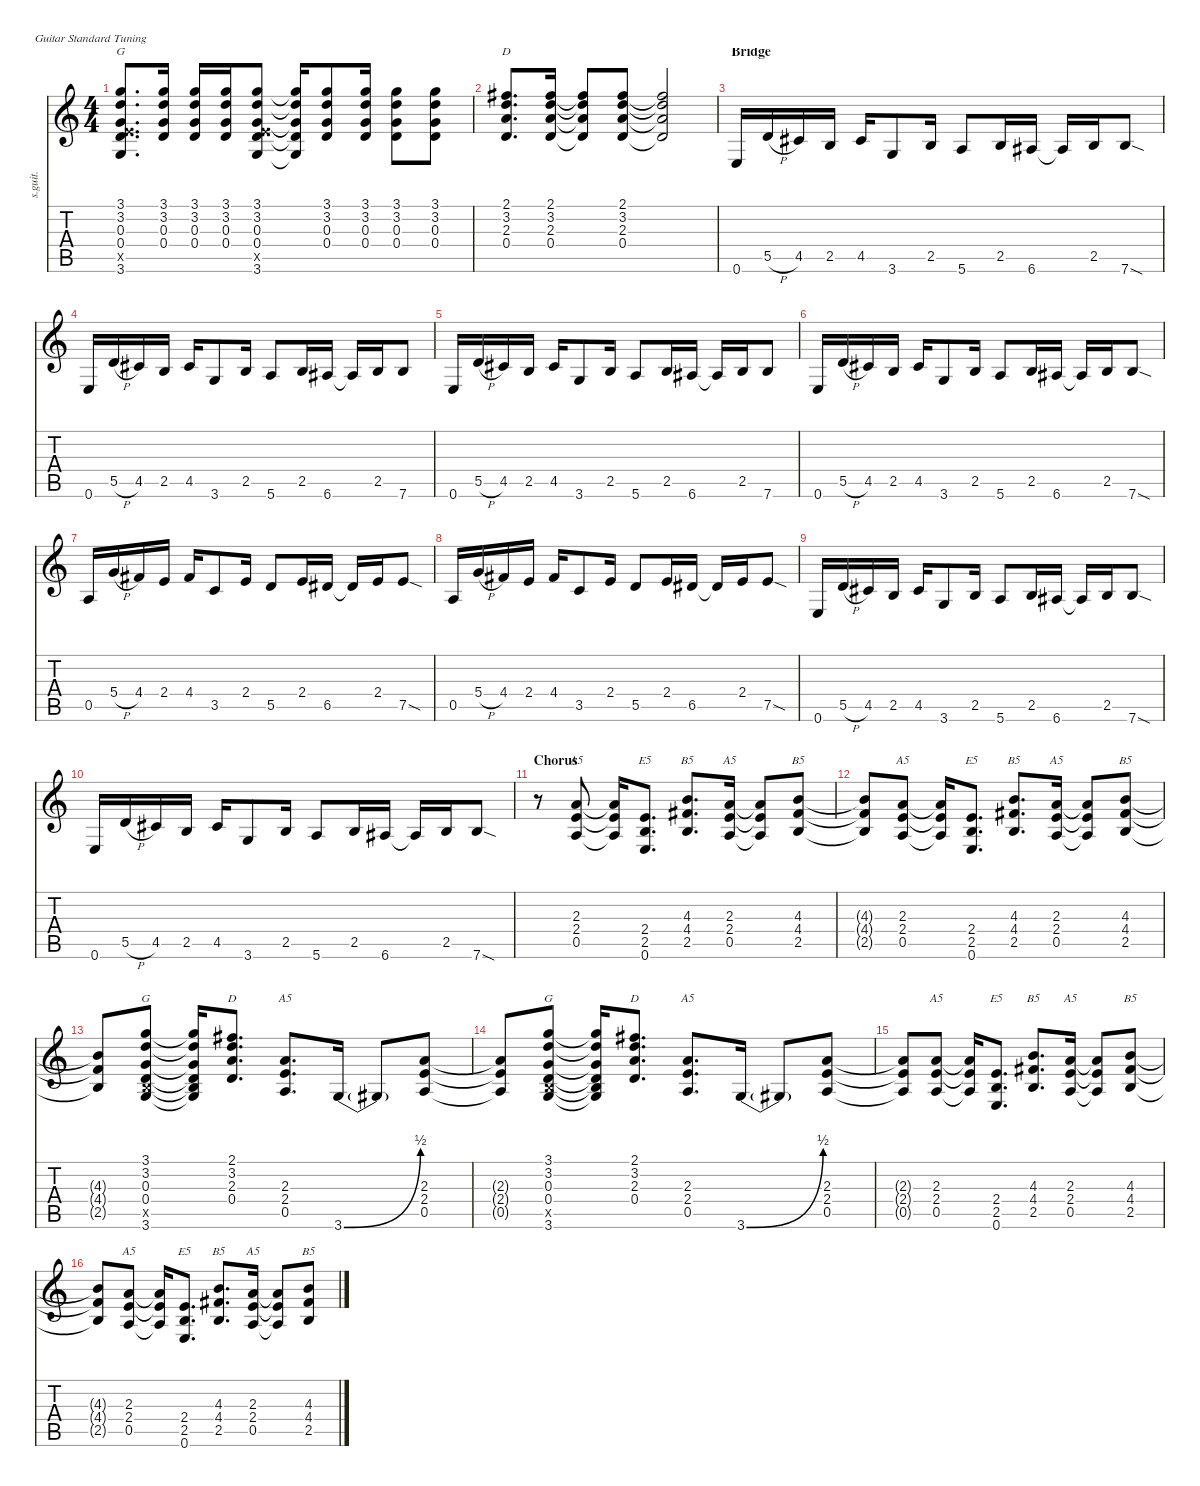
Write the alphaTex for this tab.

\defaultSystemsLayout 4
\hideDynamics
\bracketExtendMode nobrackets
\track ("Angus Young - Lead Guitar" "s.guit.") {instrument overdrivenguitar}
\staff {score tabs}
\tuning (E4 B3 G3 D3 A2 E2)
\chord ("E5" 3 1 2 2 0 x) {showdiagram false}
\chord ("A5" 3 1 2 2 0 x) {showdiagram false}
\chord ("B5" 3 1 2 2 0 x) {showdiagram false}
\chord ("G" 3 1 2 2 0 x) {showdiagram false}
\chord ("D" 3 1 2 2 0 x) {showdiagram false}
\ts (4 4)
\tempo (97 hide)
\clef g2
\ks c
(7.5{x} 3.1 3.2 0.3 0.4 3.6).8{d ch "G" lyrics (0 "") lyrics (1 "") lyrics (2 "") lyrics (3 "") lyrics (4 "") dy f} (3.1 3.2 0.3 0.4).16{lyrics (0 "") lyrics (1 "") lyrics (2 "") lyrics (3 "") lyrics (4 "")} (3.1 3.2 0.3 0.4).16{lyrics (0 "") lyrics (1 "") lyrics (2 "") lyrics (3 "") lyrics (4 "")} (3.1 3.2 0.3 0.4).16{lyrics (0 "") lyrics (1 "") lyrics (2 "") lyrics (3 "") lyrics (4 "")} (7.5{x} 3.1 3.2 0.3 0.4 3.6).8{lyrics (0 "") lyrics (1 "") lyrics (2 "") lyrics (3 "") lyrics (4 "")} (3.1{t} 3.2{t} 0.3{t} 0.4{t} 3.6{t}).16{lyrics (0 "") lyrics (1 "") lyrics (2 "") lyrics (3 "") lyrics (4 "")} (3.1 3.2 0.3 0.4).8{lyrics (0 "") lyrics (1 "") lyrics (2 "") lyrics (3 "") lyrics (4 "")} (3.1 3.2 0.3 0.4).16{lyrics (0 "") lyrics (1 "") lyrics (2 "") lyrics (3 "") lyrics (4 "")} (3.1 3.2 0.3 0.4).8{lyrics (0 "") lyrics (1 "") lyrics (2 "") lyrics (3 "") lyrics (4 "")} (3.1 3.2 0.3 0.4).8{lyrics (0 "") lyrics (1 "") lyrics (2 "") lyrics (3 "") lyrics (4 "")} |
(2.1{acc #} 3.2 2.3 0.4).8{d ch "D" lyrics (0 "") lyrics (1 "") lyrics (2 "") lyrics (3 "") lyrics (4 "")} (2.1{acc #} 3.2 2.3 0.4).16{lyrics (0 "") lyrics (1 "") lyrics (2 "") lyrics (3 "") lyrics (4 "")} (2.1{t acc #} 3.2{t} 2.3{t} 0.4{t}).8{lyrics (0 "") lyrics (1 "") lyrics (2 "") lyrics (3 "") lyrics (4 "")} (2.1{acc #} 3.2 2.3 0.4).8{lyrics (0 "") lyrics (1 "") lyrics (2 "") lyrics (3 "") lyrics (4 "")} (2.1{t acc #} 3.2{t} 2.3{t} 0.4{t}).2{lyrics (0 "") lyrics (1 "") lyrics (2 "") lyrics (3 "") lyrics (4 "")} |
\section ("" "Bridge")
0.6.16{lyrics (0 "") lyrics (1 "") lyrics (2 "") lyrics (3 "") lyrics (4 "")} 5.5{h}.16{lyrics (0 "") lyrics (1 "") lyrics (2 "") lyrics (3 "") lyrics (4 "")} 4.5{acc #}.16{lyrics (0 "") lyrics (1 "") lyrics (2 "") lyrics (3 "") lyrics (4 "")} 2.5.16{lyrics (0 "") lyrics (1 "") lyrics (2 "") lyrics (3 "") lyrics (4 "")} 4.5{acc #}.16{lyrics (0 "") lyrics (1 "") lyrics (2 "") lyrics (3 "") lyrics (4 "")} 3.6.8{lyrics (0 "") lyrics (1 "") lyrics (2 "") lyrics (3 "") lyrics (4 "")} 2.5.16{lyrics (0 "") lyrics (1 "") lyrics (2 "") lyrics (3 "") lyrics (4 "")} 5.6.8{lyrics (0 "") lyrics (1 "") lyrics (2 "") lyrics (3 "") lyrics (4 "")} 2.5.16{lyrics (0 "") lyrics (1 "") lyrics (2 "") lyrics (3 "") lyrics (4 "")} 6.6{acc #}.16{lyrics (0 "") lyrics (1 "") lyrics (2 "") lyrics (3 "") lyrics (4 "")} 6.6{t acc #}.16{lyrics (0 "") lyrics (1 "") lyrics (2 "") lyrics (3 "") lyrics (4 "")} 2.5.16{lyrics (0 "") lyrics (1 "") lyrics (2 "") lyrics (3 "") lyrics (4 "")} 7.6{sod}.8{lyrics (0 "") lyrics (1 "") lyrics (2 "") lyrics (3 "") lyrics (4 "")} |
0.6.16{lyrics (0 "") lyrics (1 "") lyrics (2 "") lyrics (3 "") lyrics (4 "")} 5.5{h}.16{lyrics (0 "") lyrics (1 "") lyrics (2 "") lyrics (3 "") lyrics (4 "")} 4.5{acc #}.16{lyrics (0 "") lyrics (1 "") lyrics (2 "") lyrics (3 "") lyrics (4 "")} 2.5.16{lyrics (0 "") lyrics (1 "") lyrics (2 "") lyrics (3 "") lyrics (4 "")} 4.5{acc #}.16{lyrics (0 "") lyrics (1 "") lyrics (2 "") lyrics (3 "") lyrics (4 "")} 3.6.8{lyrics (0 "") lyrics (1 "") lyrics (2 "") lyrics (3 "") lyrics (4 "")} 2.5.16{lyrics (0 "") lyrics (1 "") lyrics (2 "") lyrics (3 "") lyrics (4 "")} 5.6.8{lyrics (0 "") lyrics (1 "") lyrics (2 "") lyrics (3 "") lyrics (4 "")} 2.5.16{lyrics (0 "") lyrics (1 "") lyrics (2 "") lyrics (3 "") lyrics (4 "")} 6.6{acc #}.16{lyrics (0 "") lyrics (1 "") lyrics (2 "") lyrics (3 "") lyrics (4 "")} 6.6{t acc #}.16{lyrics (0 "") lyrics (1 "") lyrics (2 "") lyrics (3 "") lyrics (4 "")} 2.5.16{lyrics (0 "") lyrics (1 "") lyrics (2 "") lyrics (3 "") lyrics (4 "")} 7.6.8{lyrics (0 "") lyrics (1 "") lyrics (2 "") lyrics (3 "") lyrics (4 "")} |
0.6.16{lyrics (0 "") lyrics (1 "") lyrics (2 "") lyrics (3 "") lyrics (4 "")} 5.5{h}.16{lyrics (0 "") lyrics (1 "") lyrics (2 "") lyrics (3 "") lyrics (4 "")} 4.5{acc #}.16{lyrics (0 "") lyrics (1 "") lyrics (2 "") lyrics (3 "") lyrics (4 "")} 2.5.16{lyrics (0 "") lyrics (1 "") lyrics (2 "") lyrics (3 "") lyrics (4 "")} 4.5{acc #}.16{lyrics (0 "") lyrics (1 "") lyrics (2 "") lyrics (3 "") lyrics (4 "")} 3.6.8{lyrics (0 "") lyrics (1 "") lyrics (2 "") lyrics (3 "") lyrics (4 "")} 2.5.16{lyrics (0 "") lyrics (1 "") lyrics (2 "") lyrics (3 "") lyrics (4 "")} 5.6.8{lyrics (0 "") lyrics (1 "") lyrics (2 "") lyrics (3 "") lyrics (4 "")} 2.5.16{lyrics (0 "") lyrics (1 "") lyrics (2 "") lyrics (3 "") lyrics (4 "")} 6.6{acc #}.16{lyrics (0 "") lyrics (1 "") lyrics (2 "") lyrics (3 "") lyrics (4 "")} 6.6{t acc #}.16{lyrics (0 "") lyrics (1 "") lyrics (2 "") lyrics (3 "") lyrics (4 "")} 2.5.16{lyrics (0 "") lyrics (1 "") lyrics (2 "") lyrics (3 "") lyrics (4 "")} 7.6.8{lyrics (0 "") lyrics (1 "") lyrics (2 "") lyrics (3 "") lyrics (4 "")} |
0.6.16{lyrics (0 "") lyrics (1 "") lyrics (2 "") lyrics (3 "") lyrics (4 "")} 5.5{h}.16{lyrics (0 "") lyrics (1 "") lyrics (2 "") lyrics (3 "") lyrics (4 "")} 4.5{acc #}.16{lyrics (0 "") lyrics (1 "") lyrics (2 "") lyrics (3 "") lyrics (4 "")} 2.5.16{lyrics (0 "") lyrics (1 "") lyrics (2 "") lyrics (3 "") lyrics (4 "")} 4.5{acc #}.16{lyrics (0 "") lyrics (1 "") lyrics (2 "") lyrics (3 "") lyrics (4 "")} 3.6.8{lyrics (0 "") lyrics (1 "") lyrics (2 "") lyrics (3 "") lyrics (4 "")} 2.5.16{lyrics (0 "") lyrics (1 "") lyrics (2 "") lyrics (3 "") lyrics (4 "")} 5.6.8{lyrics (0 "") lyrics (1 "") lyrics (2 "") lyrics (3 "") lyrics (4 "")} 2.5.16{lyrics (0 "") lyrics (1 "") lyrics (2 "") lyrics (3 "") lyrics (4 "")} 6.6{acc #}.16{lyrics (0 "") lyrics (1 "") lyrics (2 "") lyrics (3 "") lyrics (4 "")} 6.6{t acc #}.16{lyrics (0 "") lyrics (1 "") lyrics (2 "") lyrics (3 "") lyrics (4 "")} 2.5.16{lyrics (0 "") lyrics (1 "") lyrics (2 "") lyrics (3 "") lyrics (4 "")} 7.6{sod}.8{lyrics (0 "") lyrics (1 "") lyrics (2 "") lyrics (3 "") lyrics (4 "")} |
0.5.16{lyrics (0 "") lyrics (1 "") lyrics (2 "") lyrics (3 "") lyrics (4 "")} 5.4{h}.16{lyrics (0 "") lyrics (1 "") lyrics (2 "") lyrics (3 "") lyrics (4 "")} 4.4{acc #}.16{lyrics (0 "") lyrics (1 "") lyrics (2 "") lyrics (3 "") lyrics (4 "")} 2.4.16{lyrics (0 "") lyrics (1 "") lyrics (2 "") lyrics (3 "") lyrics (4 "")} 4.4{acc #}.16{lyrics (0 "") lyrics (1 "") lyrics (2 "") lyrics (3 "") lyrics (4 "")} 3.5.8{lyrics (0 "") lyrics (1 "") lyrics (2 "") lyrics (3 "") lyrics (4 "")} 2.4.16{lyrics (0 "") lyrics (1 "") lyrics (2 "") lyrics (3 "") lyrics (4 "")} 5.5.8{lyrics (0 "") lyrics (1 "") lyrics (2 "") lyrics (3 "") lyrics (4 "")} 2.4.16{lyrics (0 "") lyrics (1 "") lyrics (2 "") lyrics (3 "") lyrics (4 "")} 6.5{acc #}.16{lyrics (0 "") lyrics (1 "") lyrics (2 "") lyrics (3 "") lyrics (4 "")} 6.5{t acc #}.16{lyrics (0 "") lyrics (1 "") lyrics (2 "") lyrics (3 "") lyrics (4 "")} 2.4.16{lyrics (0 "") lyrics (1 "") lyrics (2 "") lyrics (3 "") lyrics (4 "")} 7.5{sod}.8{lyrics (0 "") lyrics (1 "") lyrics (2 "") lyrics (3 "") lyrics (4 "")} |
0.5.16{lyrics (0 "") lyrics (1 "") lyrics (2 "") lyrics (3 "") lyrics (4 "")} 5.4{h}.16{lyrics (0 "") lyrics (1 "") lyrics (2 "") lyrics (3 "") lyrics (4 "")} 4.4{acc #}.16{lyrics (0 "") lyrics (1 "") lyrics (2 "") lyrics (3 "") lyrics (4 "")} 2.4.16{lyrics (0 "") lyrics (1 "") lyrics (2 "") lyrics (3 "") lyrics (4 "")} 4.4{acc #}.16{lyrics (0 "") lyrics (1 "") lyrics (2 "") lyrics (3 "") lyrics (4 "")} 3.5.8{lyrics (0 "") lyrics (1 "") lyrics (2 "") lyrics (3 "") lyrics (4 "")} 2.4.16{lyrics (0 "") lyrics (1 "") lyrics (2 "") lyrics (3 "") lyrics (4 "")} 5.5.8{lyrics (0 "") lyrics (1 "") lyrics (2 "") lyrics (3 "") lyrics (4 "")} 2.4.16{lyrics (0 "") lyrics (1 "") lyrics (2 "") lyrics (3 "") lyrics (4 "")} 6.5{acc #}.16{lyrics (0 "") lyrics (1 "") lyrics (2 "") lyrics (3 "") lyrics (4 "")} 6.5{t acc #}.16{lyrics (0 "") lyrics (1 "") lyrics (2 "") lyrics (3 "") lyrics (4 "")} 2.4.16{lyrics (0 "") lyrics (1 "") lyrics (2 "") lyrics (3 "") lyrics (4 "")} 7.5{sod}.8{lyrics (0 "") lyrics (1 "") lyrics (2 "") lyrics (3 "") lyrics (4 "")} |
0.6.16{lyrics (0 "") lyrics (1 "") lyrics (2 "") lyrics (3 "") lyrics (4 "")} 5.5{h}.16{lyrics (0 "") lyrics (1 "") lyrics (2 "") lyrics (3 "") lyrics (4 "")} 4.5{acc #}.16{lyrics (0 "") lyrics (1 "") lyrics (2 "") lyrics (3 "") lyrics (4 "")} 2.5.16{lyrics (0 "") lyrics (1 "") lyrics (2 "") lyrics (3 "") lyrics (4 "")} 4.5{acc #}.16{lyrics (0 "") lyrics (1 "") lyrics (2 "") lyrics (3 "") lyrics (4 "")} 3.6.8{lyrics (0 "") lyrics (1 "") lyrics (2 "") lyrics (3 "") lyrics (4 "")} 2.5.16{lyrics (0 "") lyrics (1 "") lyrics (2 "") lyrics (3 "") lyrics (4 "")} 5.6.8{lyrics (0 "") lyrics (1 "") lyrics (2 "") lyrics (3 "") lyrics (4 "")} 2.5.16{lyrics (0 "") lyrics (1 "") lyrics (2 "") lyrics (3 "") lyrics (4 "")} 6.6{acc #}.16{lyrics (0 "") lyrics (1 "") lyrics (2 "") lyrics (3 "") lyrics (4 "")} 6.6{t acc #}.16{lyrics (0 "") lyrics (1 "") lyrics (2 "") lyrics (3 "") lyrics (4 "")} 2.5.16{lyrics (0 "") lyrics (1 "") lyrics (2 "") lyrics (3 "") lyrics (4 "")} 7.6{sod}.8{lyrics (0 "") lyrics (1 "") lyrics (2 "") lyrics (3 "") lyrics (4 "")} |
0.6.16{lyrics (0 "") lyrics (1 "") lyrics (2 "") lyrics (3 "") lyrics (4 "")} 5.5{h}.16{lyrics (0 "") lyrics (1 "") lyrics (2 "") lyrics (3 "") lyrics (4 "")} 4.5{acc #}.16{lyrics (0 "") lyrics (1 "") lyrics (2 "") lyrics (3 "") lyrics (4 "")} 2.5.16{lyrics (0 "") lyrics (1 "") lyrics (2 "") lyrics (3 "") lyrics (4 "")} 4.5{acc #}.16{lyrics (0 "") lyrics (1 "") lyrics (2 "") lyrics (3 "") lyrics (4 "")} 3.6.8{lyrics (0 "") lyrics (1 "") lyrics (2 "") lyrics (3 "") lyrics (4 "")} 2.5.16{lyrics (0 "") lyrics (1 "") lyrics (2 "") lyrics (3 "") lyrics (4 "")} 5.6.8{lyrics (0 "") lyrics (1 "") lyrics (2 "") lyrics (3 "") lyrics (4 "")} 2.5.16{lyrics (0 "") lyrics (1 "") lyrics (2 "") lyrics (3 "") lyrics (4 "")} 6.6{acc #}.16{lyrics (0 "") lyrics (1 "") lyrics (2 "") lyrics (3 "") lyrics (4 "")} 6.6{t acc #}.16{lyrics (0 "") lyrics (1 "") lyrics (2 "") lyrics (3 "") lyrics (4 "")} 2.5.16{lyrics (0 "") lyrics (1 "") lyrics (2 "") lyrics (3 "") lyrics (4 "")} 7.6{sod}.8{lyrics (0 "") lyrics (1 "") lyrics (2 "") lyrics (3 "") lyrics (4 "")} |
\section ("" "Chorus")
r.8 (2.3 2.4 0.5).8{ch "A5" lyrics (0 "") lyrics (1 "") lyrics (2 "") lyrics (3 "") lyrics (4 "")} (2.3{t} 2.4{t} 0.5{t}).16{lyrics (0 "") lyrics (1 "") lyrics (2 "") lyrics (3 "") lyrics (4 "")} (2.4 2.5 0.6).8{d ch "E5" lyrics (0 "") lyrics (1 "") lyrics (2 "") lyrics (3 "") lyrics (4 "")} (4.3 4.4{acc #} 2.5).8{d ch "B5" lyrics (0 "") lyrics (1 "") lyrics (2 "") lyrics (3 "") lyrics (4 "")} (2.3 2.4 0.5).16{ch "A5" lyrics (0 "") lyrics (1 "") lyrics (2 "") lyrics (3 "") lyrics (4 "")} (2.3{t} 2.4{t} 0.5{t}).8{lyrics (0 "") lyrics (1 "") lyrics (2 "") lyrics (3 "") lyrics (4 "")} (4.3 4.4{acc #} 2.5).8{ch "B5" lyrics (0 "") lyrics (1 "") lyrics (2 "") lyrics (3 "") lyrics (4 "")} |
(4.3{t} 4.4{t acc #} 2.5{t}).8{lyrics (0 "") lyrics (1 "") lyrics (2 "") lyrics (3 "") lyrics (4 "")} (2.3 2.4 0.5).8{ch "A5" lyrics (0 "") lyrics (1 "") lyrics (2 "") lyrics (3 "") lyrics (4 "")} (2.3{t} 2.4{t} 0.5{t}).16{lyrics (0 "") lyrics (1 "") lyrics (2 "") lyrics (3 "") lyrics (4 "")} (2.4 2.5 0.6).8{d ch "E5" lyrics (0 "") lyrics (1 "") lyrics (2 "") lyrics (3 "") lyrics (4 "")} (4.3 4.4{acc #} 2.5).8{d ch "B5" lyrics (0 "") lyrics (1 "") lyrics (2 "") lyrics (3 "") lyrics (4 "")} (2.3 2.4 0.5).16{ch "A5" lyrics (0 "") lyrics (1 "") lyrics (2 "") lyrics (3 "") lyrics (4 "")} (2.3{t} 2.4{t} 0.5{t}).8{lyrics (0 "") lyrics (1 "") lyrics (2 "") lyrics (3 "") lyrics (4 "")} (4.3 4.4{acc #} 2.5).8{ch "B5" lyrics (0 "") lyrics (1 "") lyrics (2 "") lyrics (3 "") lyrics (4 "")} |
(4.3{t} 4.4{t acc #} 2.5{t}).8{lyrics (0 "") lyrics (1 "") lyrics (2 "") lyrics (3 "") lyrics (4 "")} (3.1 3.2 0.3 0.4 2.5{x} 3.6).8{ch "G" lyrics (0 "") lyrics (1 "") lyrics (2 "") lyrics (3 "") lyrics (4 "")} (3.1{t} 3.2{t} 0.3{t} 0.4{t} 2.5{t} 3.6{t}).16{lyrics (0 "") lyrics (1 "") lyrics (2 "") lyrics (3 "") lyrics (4 "")} (2.1{acc #} 3.2 2.3 0.4).8{d ch "D" lyrics (0 "") lyrics (1 "") lyrics (2 "") lyrics (3 "") lyrics (4 "")} (2.3 2.4 0.5).8{d ch "A5" lyrics (0 "") lyrics (1 "") lyrics (2 "") lyrics (3 "") lyrics (4 "")} 3.6{be (bend 0 0 15 2)}.16{lyrics (0 "") lyrics (1 "") lyrics (2 "") lyrics (3 "") lyrics (4 "")} 3.6{t}.8{lyrics (0 "") lyrics (1 "") lyrics (2 "") lyrics (3 "") lyrics (4 "")} (2.3 2.4 0.5).8{lyrics (0 "") lyrics (1 "") lyrics (2 "") lyrics (3 "") lyrics (4 "")} |
(2.3{t} 2.4{t} 0.5{t}).8{lyrics (0 "") lyrics (1 "") lyrics (2 "") lyrics (3 "") lyrics (4 "")} (3.1 3.2 0.3 0.4 2.5{x} 3.6).8{ch "G" lyrics (0 "") lyrics (1 "") lyrics (2 "") lyrics (3 "") lyrics (4 "")} (3.1{t} 3.2{t} 0.3{t} 0.4{t} 2.5{t} 3.6{t}).16{lyrics (0 "") lyrics (1 "") lyrics (2 "") lyrics (3 "") lyrics (4 "")} (2.1{acc #} 3.2 2.3 0.4).8{d ch "D" lyrics (0 "") lyrics (1 "") lyrics (2 "") lyrics (3 "") lyrics (4 "")} (2.3 2.4 0.5).8{d ch "A5" lyrics (0 "") lyrics (1 "") lyrics (2 "") lyrics (3 "") lyrics (4 "")} 3.6{be (bend 0 0 15 2)}.16{lyrics (0 "") lyrics (1 "") lyrics (2 "") lyrics (3 "") lyrics (4 "")} 3.6{t}.8{lyrics (0 "") lyrics (1 "") lyrics (2 "") lyrics (3 "") lyrics (4 "")} (2.3 2.4 0.5).8{lyrics (0 "") lyrics (1 "") lyrics (2 "") lyrics (3 "") lyrics (4 "")} |
(2.3{t} 2.4{t} 0.5{t}).8{lyrics (0 "") lyrics (1 "") lyrics (2 "") lyrics (3 "") lyrics (4 "")} (2.3 2.4 0.5).8{ch "A5" lyrics (0 "") lyrics (1 "") lyrics (2 "") lyrics (3 "") lyrics (4 "")} (2.3{t} 2.4{t} 0.5{t}).16{lyrics (0 "") lyrics (1 "") lyrics (2 "") lyrics (3 "") lyrics (4 "")} (2.4 2.5 0.6).8{d ch "E5" lyrics (0 "") lyrics (1 "") lyrics (2 "") lyrics (3 "") lyrics (4 "")} (4.3 4.4{acc #} 2.5).8{d ch "B5" lyrics (0 "") lyrics (1 "") lyrics (2 "") lyrics (3 "") lyrics (4 "")} (2.3 2.4 0.5).16{ch "A5" lyrics (0 "") lyrics (1 "") lyrics (2 "") lyrics (3 "") lyrics (4 "")} (2.3{t} 2.4{t} 0.5{t}).8{lyrics (0 "") lyrics (1 "") lyrics (2 "") lyrics (3 "") lyrics (4 "")} (4.3 4.4{acc #} 2.5).8{ch "B5" lyrics (0 "") lyrics (1 "") lyrics (2 "") lyrics (3 "") lyrics (4 "")} |
(4.3{t} 4.4{t acc #} 2.5{t}).8{lyrics (0 "") lyrics (1 "") lyrics (2 "") lyrics (3 "") lyrics (4 "")} (2.3 2.4 0.5).8{ch "A5" lyrics (0 "") lyrics (1 "") lyrics (2 "") lyrics (3 "") lyrics (4 "")} (2.3{t} 2.4{t} 0.5{t}).16{lyrics (0 "") lyrics (1 "") lyrics (2 "") lyrics (3 "") lyrics (4 "")} (2.4 2.5 0.6).8{d ch "E5" lyrics (0 "") lyrics (1 "") lyrics (2 "") lyrics (3 "") lyrics (4 "")} (4.3 4.4{acc #} 2.5).8{d ch "B5" lyrics (0 "") lyrics (1 "") lyrics (2 "") lyrics (3 "") lyrics (4 "")} (2.3 2.4 0.5).16{ch "A5" lyrics (0 "") lyrics (1 "") lyrics (2 "") lyrics (3 "") lyrics (4 "")} (2.3{t} 2.4{t} 0.5{t}).8{lyrics (0 "") lyrics (1 "") lyrics (2 "") lyrics (3 "") lyrics (4 "")} (4.3 4.4{acc #} 2.5).8{ch "B5" lyrics (0 "") lyrics (1 "") lyrics (2 "") lyrics (3 "") lyrics (4 "")}
